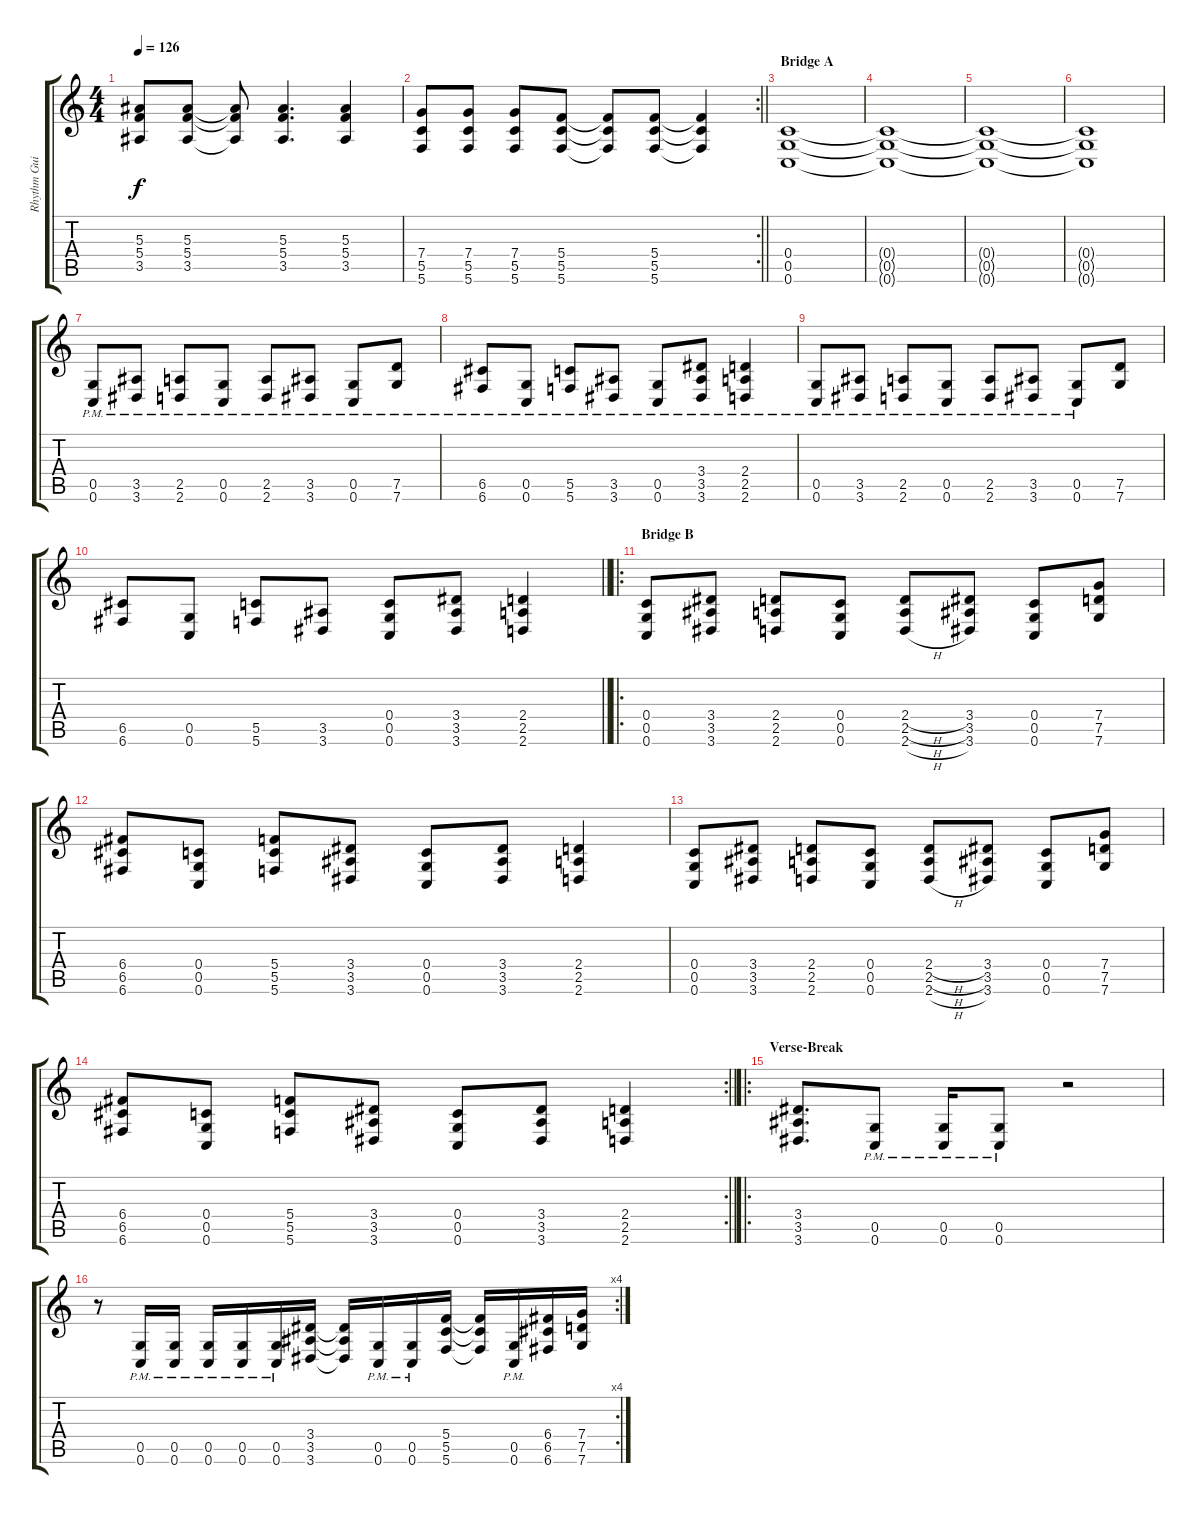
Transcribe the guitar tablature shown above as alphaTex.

\track ("Rhythm Guitar (elec. w/dist.) [Double]" "Rhythm Gui") {instrument distortionguitar}
\staff {score tabs}
\tuning (D4 A3 F3 C3 G2 C2) {hide}
\ts (4 4)
\tempo 126
\clef g2
\ks c
(5.3 5.4 3.5).8{dy f} (5.3 5.4 3.5).8 (5.3{t} 5.4{t} 3.5{t}).8 (5.3 5.4 3.5).4{d} (5.3 5.4 3.5).4 |
\rc 2
\barLineRight lightlight
(7.4 5.5 5.6).8 (7.4 5.5 5.6).8 (7.4 5.5 5.6).8 (5.4 5.5 5.6).8 (5.4{t} 5.5{t} 5.6{t}).8 (5.4 5.5 5.6).8 (5.4{t} 5.5{t} 5.6{t}).4 |
\section ("" "Bridge A")
(0.4 0.5 0.6).1 |
(0.4{t} 0.5{t} 0.6{t}).1 |
(0.4{t} 0.5{t} 0.6{t}).1 |
(0.4{t} 0.5{t} 0.6{t}).1 |
(0.5{pm} 0.6{pm}).8 (3.5{pm} 3.6{pm}).8 (2.5{pm} 2.6{pm}).8 (0.5{pm} 0.6{pm}).8 (2.5{pm} 2.6{pm}).8 (3.5{pm} 3.6{pm}).8 (0.5{pm} 0.6{pm}).8 (7.5{pm} 7.6{pm}).8 |
(6.5{pm} 6.6{pm}).8 (0.5{pm} 0.6{pm}).8 (5.5{pm} 5.6{pm}).8 (3.5{pm} 3.6{pm}).8 (0.5{pm} 0.6{pm}).8 (3.4{pm} 3.5{pm} 3.6{pm}).8 (2.4{pm} 2.5{pm} 2.6{pm}).4 |
(0.5{pm} 0.6{pm}).8 (3.5{pm} 3.6{pm}).8 (2.5{pm} 2.6{pm}).8 (0.5{pm} 0.6{pm}).8 (2.5{pm} 2.6{pm}).8 (3.5{pm} 3.6{pm}).8 (0.5{pm} 0.6{pm}).8 (7.5 7.6).8 |
\barLineRight lightlight
(6.5 6.6).8 (0.5 0.6).8 (5.5 5.6).8 (3.5 3.6).8 (0.4 0.5 0.6).8 (3.4 3.5 3.6).8 (2.4 2.5 2.6).4 |
\ro
\section ("" "Bridge B")
(0.4 0.5 0.6).8 (3.4 3.5 3.6).8 (2.4 2.5 2.6).8 (0.4 0.5 0.6).8 (2.4{h} 2.5{h} 2.6{h}).8 (3.4 3.5 3.6).8 (0.4 0.5 0.6).8 (7.4 7.5 7.6).8 |
(6.4 6.5 6.6).8 (0.4 0.5 0.6).8 (5.4 5.5 5.6).8 (3.4 3.5 3.6).8 (0.4 0.5 0.6).8 (3.4 3.5 3.6).8 (2.4 2.5 2.6).4 |
(0.4 0.5 0.6).8 (3.4 3.5 3.6).8 (2.4 2.5 2.6).8 (0.4 0.5 0.6).8 (2.4{h} 2.5{h} 2.6{h}).8 (3.4 3.5 3.6).8 (0.4 0.5 0.6).8 (7.4 7.5 7.6).8 |
\rc 2
\barLineRight lightlight
(6.4 6.5 6.6).8 (0.4 0.5 0.6).8 (5.4 5.5 5.6).8 (3.4 3.5 3.6).8 (0.4 0.5 0.6).8 (3.4 3.5 3.6).8 (2.4 2.5 2.6).4 |
\ro
\section ("" "Verse-Break")
(3.4 3.5 3.6).8{d} (0.5{pm} 0.6{pm}).8 (0.5{pm} 0.6{pm}).16 (0.5{pm} 0.6{pm}).8 r.2 |
\rc 4
r.8 (0.5 0.6{pm}).16 (0.5 0.6{pm}).16 (0.5 0.6{pm}).16 (0.5 0.6{pm}).16 (0.5 0.6{pm}).16 (3.4 3.5 3.6).16 (3.4{t} 3.5{t} 3.6{t}).16 (0.5 0.6{pm}).16 (0.5 0.6{pm}).16 (5.4 5.5 5.6).16 (5.4{t} 5.5{t} 5.6{t}).16 (0.5 0.6{pm}).16 (6.4 6.5 6.6).16 (7.4 7.5 7.6).16
